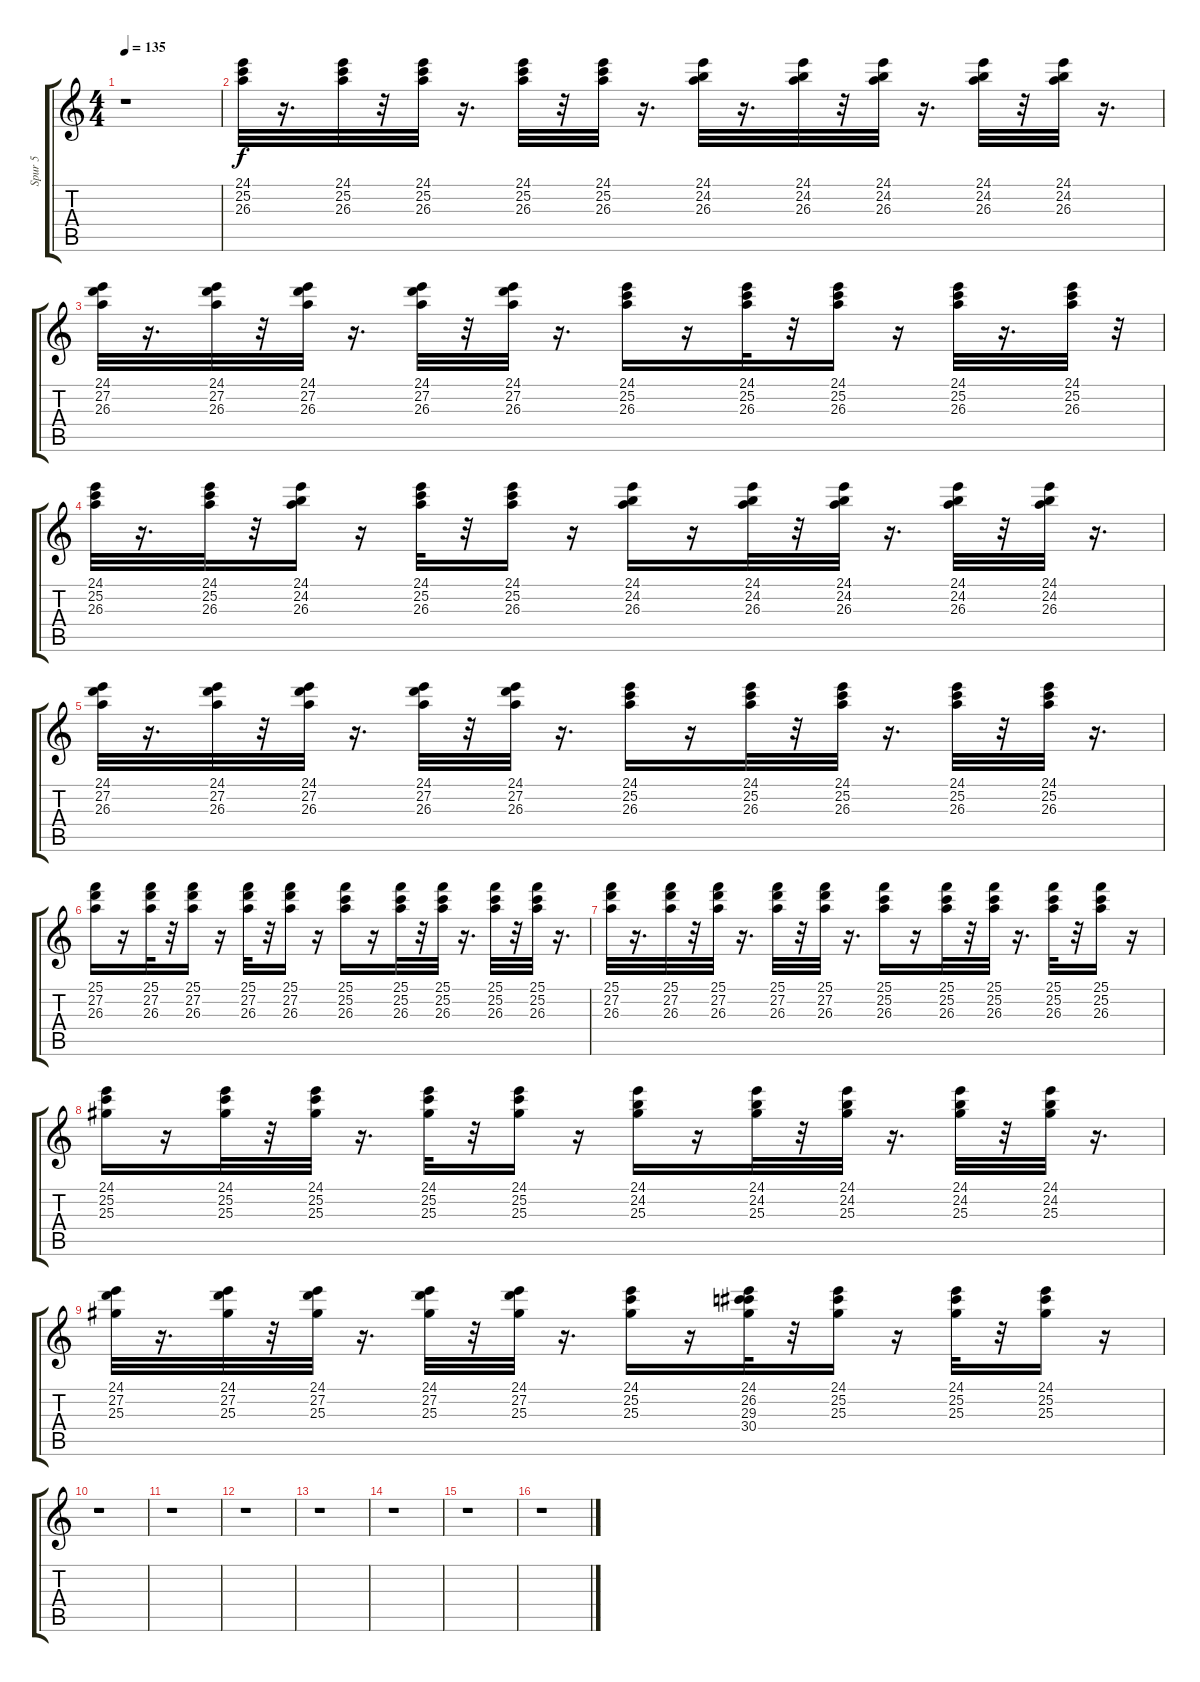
\track ("Spur 5" "Spur 5") {instrument drawbarorgan}
\staff {score tabs}
\tuning (E4 B3 G3 D3 A2 E2) {hide}
\ts (4 4)
\tempo 135
\clef g2
\ks c
r.1{dy f} |
(24.1 25.2 26.3).32{balance 13 instrument drawbarorgan} r.16{d} (24.1 25.2 26.3).32 r.32 (24.1 25.2 26.3).32 r.16{d} (24.1 25.2 26.3).32 r.32 (24.1 25.2 26.3).32 r.16{d} (24.1 24.2 26.3).32 r.16{d} (24.1 24.2 26.3).32 r.32 (24.1 24.2 26.3).32 r.16{d} (24.1 24.2 26.3).32 r.32 (24.1 24.2 26.3).32 r.16{d} |
(24.1 27.2 26.3).32 r.16{d} (24.1 27.2 26.3).32 r.32 (24.1 27.2 26.3).32 r.16{d} (24.1 27.2 26.3).32 r.32 (24.1 27.2 26.3).32 r.16{d} (24.1 25.2 26.3).16 r.16 (24.1 25.2 26.3).32 r.32 (24.1 25.2 26.3).16 r.16 (24.1 25.2 26.3).32 r.16{d} (24.1 25.2 26.3).32 r.32 |
(24.1 25.2 26.3).32 r.16{d} (24.1 25.2 26.3).32 r.32 (24.1 24.2 26.3).16 r.16 (24.1 25.2 26.3).32 r.32 (24.1 25.2 26.3).16 r.16 (24.1 24.2 26.3).16 r.16 (24.1 24.2 26.3).32 r.32 (24.1 24.2 26.3).32 r.16{d} (24.1 24.2 26.3).32 r.32 (24.1 24.2 26.3).32 r.16{d} |
(24.1 27.2 26.3).32 r.16{d} (24.1 27.2 26.3).32 r.32 (24.1 27.2 26.3).32 r.16{d} (24.1 27.2 26.3).32 r.32 (24.1 27.2 26.3).32 r.16{d} (24.1 25.2 26.3).16 r.16 (24.1 25.2 26.3).32 r.32 (24.1 25.2 26.3).32 r.16{d} (24.1 25.2 26.3).32 r.32 (24.1 25.2 26.3).32 r.16{d} |
(25.1 27.2 26.3).16 r.16 (25.1 27.2 26.3).32 r.32 (25.1 27.2 26.3).16 r.16 (25.1 27.2 26.3).32 r.32 (25.1 27.2 26.3).16 r.16 (25.1 25.2 26.3).16 r.16 (25.1 25.2 26.3).32 r.32 (25.1 25.2 26.3).32 r.16{d} (25.1 25.2 26.3).32 r.32 (25.1 25.2 26.3).32 r.16{d} |
(25.1 27.2 26.3).32 r.16{d} (25.1 27.2 26.3).32 r.32 (25.1 27.2 26.3).32 r.16{d} (25.1 27.2 26.3).32 r.32 (25.1 27.2 26.3).32 r.16{d} (25.1 25.2 26.3).16 r.16 (25.1 25.2 26.3).32 r.32 (25.1 25.2 26.3).32 r.16{d} (25.1 25.2 26.3).32 r.32 (25.1 25.2 26.3).16 r.16 |
(24.1 25.2 25.3).16 r.16 (24.1 25.2 25.3).32 r.32 (24.1 25.2 25.3).32 r.16{d} (24.1 25.2 25.3).32 r.32 (24.1 25.2 25.3).16 r.16 (24.1 24.2 25.3).16 r.16 (24.1 24.2 25.3).32 r.32 (24.1 24.2 25.3).32 r.16{d} (24.1 24.2 25.3).32 r.32 (24.1 24.2 25.3).32 r.16{d} |
(24.1 27.2 25.3).32 r.16{d} (24.1 27.2 25.3).32 r.32 (24.1 27.2 25.3).32 r.16{d} (24.1 27.2 25.3).32 r.32 (24.1 27.2 25.3).32 r.16{d} (24.1 25.2 25.3).16 r.16 (24.1 26.2 29.3 30.4).32 r.32 (24.1 25.2 25.3).16 r.16 (24.1 25.2 25.3).32 r.32 (24.1 25.2 25.3).16 r.16 |
r.1 |
r.1 |
r.1 |
r.1 |
r.1 |
r.1 |
r.1
